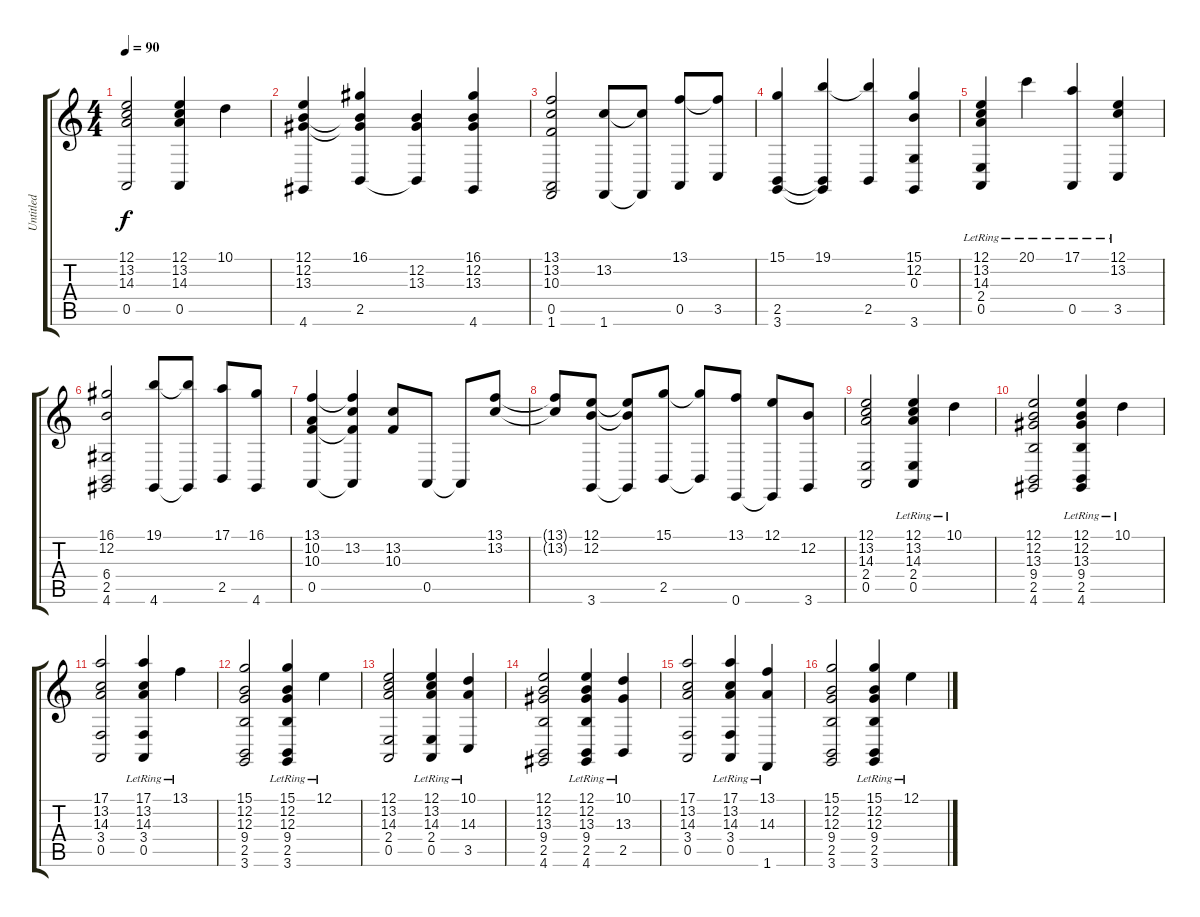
\track ("Untitled" "Untitled") {instrument acousticgrandpiano}
\staff {score tabs}
\tuning (E4 B3 G3 D3 A2 E2) {hide}
\ts (4 4)
\tempo 90
\clef g2
\ks c
(12.1 13.2 14.3 0.5).2{dy f} (12.1 13.2 14.3 0.5).4 10.1.4 |
(12.1 12.2 13.3 4.6).4 (16.1 12.2{t} 13.3{t} 2.5).4 (12.2 13.3 2.5{t}).4 (16.1 12.2 13.3 4.6).4 |
(13.1 13.2 10.3 0.5 1.6).2 (13.2 1.6).8 (13.2{t} 1.6{t}).8 (13.1 0.5).8 (13.1{t} 3.5).8 |
(15.1 2.5 3.6).4 (19.1 2.5{t} 3.6{t}).4 (19.1{t} 2.5).4 (15.1 12.2 0.3 3.6).4 |
(12.1{lr} 13.2{lr} 14.3{lr} 2.4{lr} 0.5{lr}).4 20.1{lr}.4 (17.1{lr} 0.5{lr}).4 (12.1{lr} 13.2{lr} 3.5{lr}).4 |
(16.1 12.2 6.4 2.5 4.6).2 (19.1 4.6).8 (19.1{t} 4.6{t}).8 (17.1 2.5).8 (16.1 4.6).8 |
(13.1 10.2 10.3 0.5).4 (13.1{t} 13.2 10.3{t} 0.5{t}).4 (13.2 10.3).8 0.5.8 0.5{t}.8 (13.1 13.2).8 |
(13.1{t} 13.2{t}).8 (12.1 12.2 3.6).8 (12.1{t} 12.2{t} 3.6{t}).8 (15.1 2.5).8 (15.1{t} 2.5{t}).8 (13.1 0.6).8 (12.1 0.6{t}).8 (12.2 3.6).8 |
(12.1 13.2 14.3 2.4 0.5).2 (12.1{lr} 13.2{lr} 14.3{lr} 2.4{lr} 0.5{lr}).4 10.1{lr}.4 |
(12.1 12.2 13.3 9.4 2.5 4.6).2 (12.1{lr} 12.2{lr} 13.3{lr} 9.4{lr} 2.5{lr} 4.6{lr}).4 10.1{lr}.4 |
(17.1 13.2 14.3 3.4 0.5).2 (17.1{lr} 13.2{lr} 14.3{lr} 3.4{lr} 0.5{lr}).4 13.1{lr}.4 |
(15.1 12.2 12.3 9.4 2.5 3.6).2 (15.1{lr} 12.2{lr} 12.3{lr} 9.4{lr} 2.5{lr} 3.6{lr}).4 12.1{lr}.4 |
(12.1 13.2 14.3 2.4 0.5).2 (12.1{lr} 13.2{lr} 14.3{lr} 2.4{lr} 0.5{lr}).4 (10.1{lr} 14.3{lr} 3.5{lr}).4 |
(12.1 12.2 13.3 9.4 2.5 4.6).2 (12.1{lr} 12.2{lr} 13.3{lr} 9.4{lr} 2.5{lr} 4.6{lr}).4 (10.1{lr} 13.3{lr} 2.5{lr}).4 |
(17.1 13.2 14.3 3.4 0.5).2 (17.1{lr} 13.2{lr} 14.3{lr} 3.4{lr} 0.5{lr}).4 (13.1{lr} 14.3{lr} 1.6{lr}).4 |
(15.1 12.2 12.3 9.4 2.5 3.6).2 (15.1{lr} 12.2{lr} 12.3{lr} 9.4{lr} 2.5{lr} 3.6{lr}).4 12.1{lr}.4
